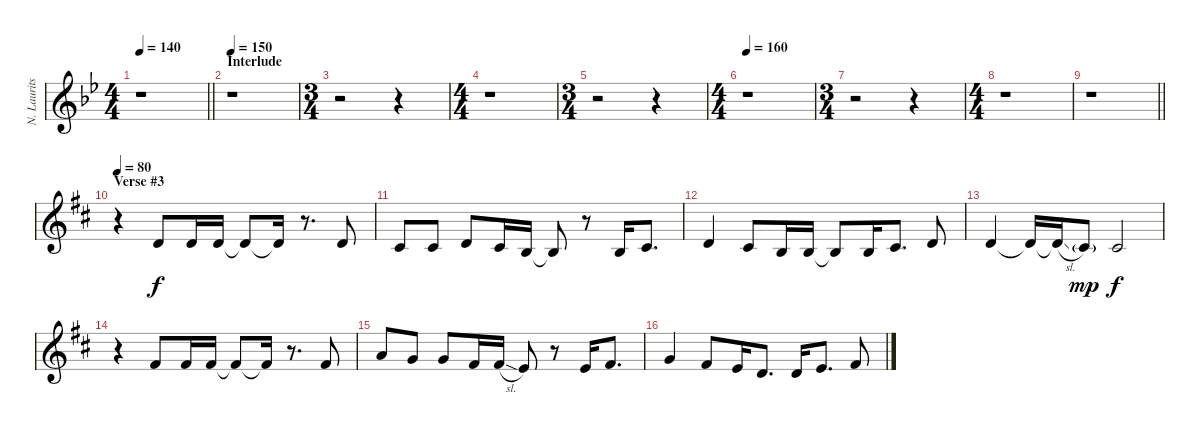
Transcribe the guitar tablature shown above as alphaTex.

\track ("N. Lauritsen (Lead Vocals)" "N. Laurits") {instrument violin}
\staff {score}
\tuning (E4 B3 G3 D3 A2 E2) {hide}
\ts (4 4)
\tempo 140
\clef g2
\barLineRight lightlight
\ks gminor
r.1{dy f} |
\section ("" "Interlude")
\tempo 150
r.1 |
\ts (3 4)
r.2 r.4 |
\ts (4 4)
r.1 |
\ts (3 4)
r.2 r.4 |
\ts (4 4)
\tempo 160
r.1 |
\ts (3 4)
r.2 r.4 |
\ts (4 4)
r.1 |
\barLineRight lightlight
r.1 |
\section ("" "Verse #3")
\tempo 80
\ks bminor
r.4 7.3.8 7.3.16 7.3.16 7.3{t}.8 7.3{t}.16 r.8{d} 7.3.8 |
6.3.8 6.3.8 7.3.8 6.3.16 4.3.16 4.3{t}.8 r.8 4.3.16 6.3.8{d} |
7.3.4 6.3.8 4.3.16 4.3.16 4.3{t}.8 4.3.16 6.3.8{d} 7.3.8 |
7.3.4 7.3{t}.16 7.3{sl t}.16 6.3{g}.8{dy mp} 6.3.2{dy f} |
r.4 7.2.8 7.2.16 7.2.16 7.2{t}.8 7.2{t}.16 r.8{d} 7.2.8 |
10.2.8 8.2.8 8.2.8 7.2.16 7.2{sl}.16 5.2.8 r.8 5.2.16 7.2.8{d} |
8.2.4 7.2.8 5.2.16 3.2.8{d} 3.2.16 5.2.8{d} 7.2.8
